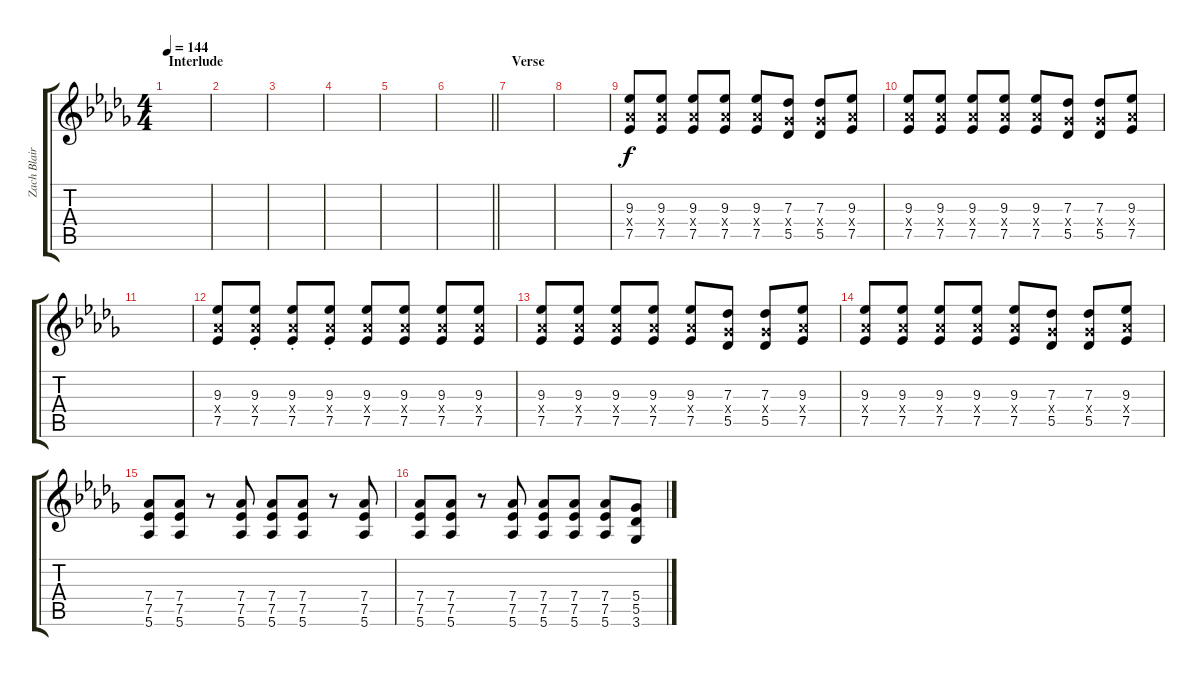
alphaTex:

\track ("Zach Blair - Guitar Two" "Zach Blair") {instrument distortionguitar}
\staff {score tabs}
\tuning (Eb4 Bb3 Gb3 Db3 Ab2 Eb2) {hide}
\ts (4 4)
\section ("" "Interlude")
\tempo 144
\clef g2
\ks db
|
|
|
|
|
\barLineRight lightlight
|
\section ("" "Verse")
|
|
(9.3 7.4{x} 7.5).8{balance 16} (9.3 7.4{x} 7.5).8 (9.3 7.4{x} 7.5).8 (9.3 7.4{x} 7.5).8 (9.3 7.4{x} 7.5).8 (7.3 5.4{x} 5.5).8 (7.3 5.4{x} 5.5).8 (9.3 7.4{x} 7.5).8 |
(9.3 7.4{x} 7.5).8 (9.3 7.4{x} 7.5).8 (9.3 7.4{x} 7.5).8 (9.3 7.4{x} 7.5).8 (9.3 7.4{x} 7.5).8 (7.3 5.4{x} 5.5).8 (7.3 5.4{x} 5.5).8 (9.3 7.4{x} 7.5).8 |
|
(9.3 7.4{x} 7.5).8{volume 9} (9.3{st} 7.4{x} 7.5{st}).8 (9.3{st} 7.4{x} 7.5{st}).8 (9.3{st} 7.4{x} 7.5{st}).8 (9.3 7.4{x} 7.5).8 (9.3 7.4{x} 7.5).8 (9.3 7.4{x} 7.5).8 (9.3 7.4{x} 7.5).8 |
(9.3 7.4{x} 7.5).8{volume 7} (9.3 7.4{x} 7.5).8 (9.3 7.4{x} 7.5).8 (9.3 7.4{x} 7.5).8 (9.3 7.4{x} 7.5).8 (7.3 5.4{x} 5.5).8 (7.3 5.4{x} 5.5).8 (9.3 7.4{x} 7.5).8 |
(9.3 7.4{x} 7.5).8 (9.3 7.4{x} 7.5).8 (9.3 7.4{x} 7.5).8 (9.3 7.4{x} 7.5).8 (9.3 7.4{x} 7.5).8 (7.3 5.4{x} 5.5).8 (7.3 5.4{x} 5.5).8 (9.3 7.4{x} 7.5).8 |
(7.4 7.5 5.6).8 (7.4 7.5 5.6).8 r.8 (7.4 7.5 5.6).8 (7.4 7.5 5.6).8 (7.4 7.5 5.6).8 r.8 (7.4 7.5 5.6).8 |
(7.4 7.5 5.6).8 (7.4 7.5 5.6).8 r.8 (7.4 7.5 5.6).8 (7.4 7.5 5.6).8 (7.4 7.5 5.6).8 (7.4 7.5 5.6).8 (5.4 5.5 3.6).8
